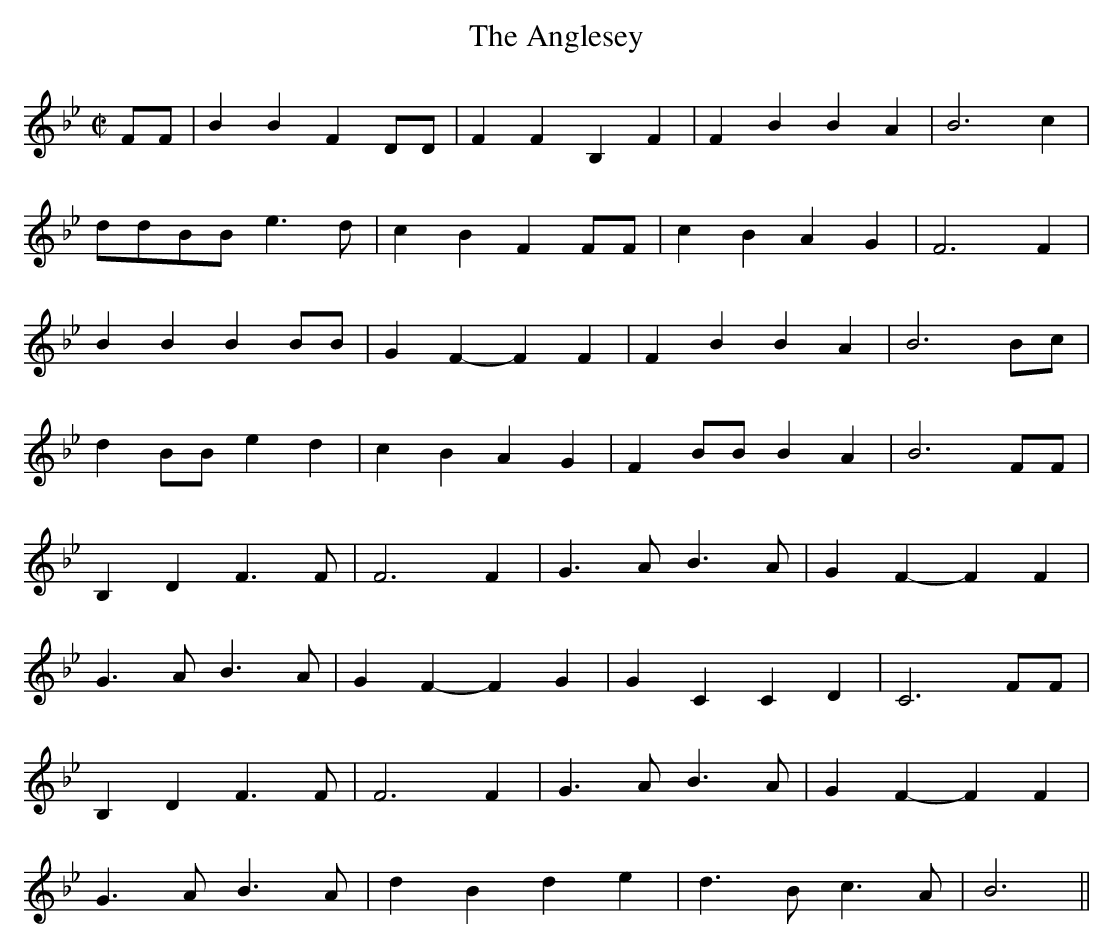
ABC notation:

X:1
T:The Anglesey
M:C|
L:1/8
K:Bb
FF|\
B2B2 F2DD|F2F2 B,2F2|F2B2 B2A2|B6 c2|
ddBB e3d |c2B2 F2FF |c2B2 A2G2|F6 F2|
B2B2 B2BB|G2F2-F2F2 |F2B2 B2A2|B6 Bc|
d2BB e2d2|c2B2 A2G2 |F2BB B2A2|B6 FF|
B,2D2 F3F|F6 F2|G3A  B3A |G2F2-F2F2 |
G3A  B3A |G2F2-F2G2 |G2C2 C2D2|C6 FF|
B,2D2 F3F|F6 F2|G3A  B3A |G2F2-F2F2 |
G3A  B3A |d2B2 d2e2|d3B c3A|B6||
